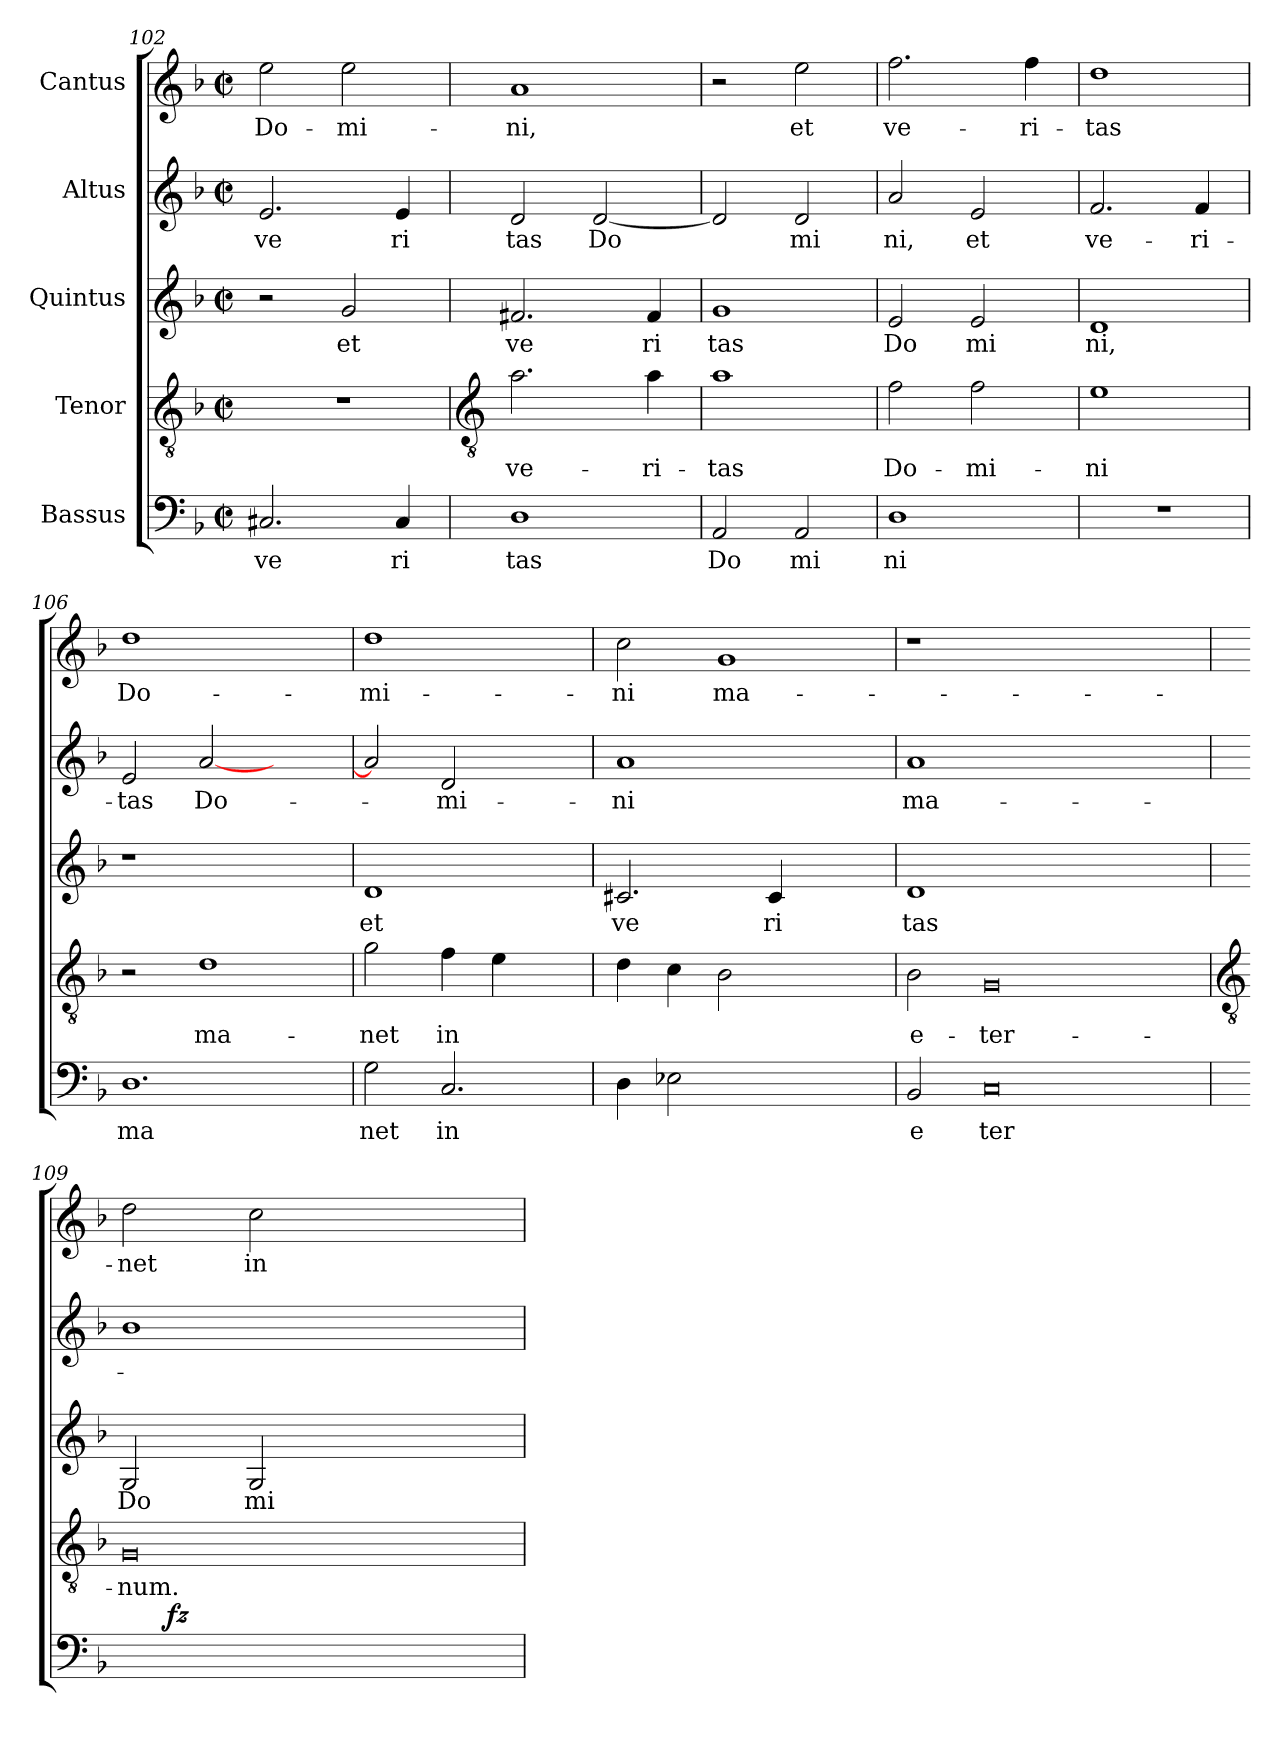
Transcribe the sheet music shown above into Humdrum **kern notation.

**kern	**text	**dynam	**kern	**text	**kern	**text	**kern	**text	**kern	**text
*part5	*part5	*part5	*part4	*part4	*part3	*part3	*part2	*part2	*part1	*part1
*staff5	*staff5	*staff5	*staff4	*staff4	*staff3	*staff3	*staff2	*staff2	*staff1	*staff1
*I"Bassus	*	*	*I"Tenor	*	*I"Quintus	*	*I"Altus	*	*I"Cantus	*
*clefF4	*	*	*clefGv2	*	*clefG2	*	*clefG2	*	*clefG2	*
*k[b-]	*	*	*k[b-]	*	*k[b-]	*	*k[b-]	*	*k[b-]	*
*F:	*	*	*F:	*	*F:	*	*F:	*	*F:	*
*M2/2	*	*	*M2/2	*	*M2/2	*	*M2/2	*	*M2/2	*
*met(c|)	*	*	*met(c|)	*	*met(c|)	*	*met(c|)	*	*met(c|)	*
=102	=102	=102	=102	=102	=102	=102	=102	=102	=102	=102
!	!LO:LY:b	!	!	!	!	!	!	!LO:LY:b	!	!LO:LY:b
2.C#X/	ve	.	1r	.	2r	.	2.e/	ve	2ee\	Do-
!	!	!	!	!	!	!LO:LY:b	!	!	!	!LO:LY:b
.	.	.	.	.	2g/	et	.	.	2ee\	-mi-
!	!LO:LY:b	!	!	!	!	!	!	!LO:LY:b	!	!
4C#/	ri	.	.	.	.	.	4e/	ri	.	.
!!LO:LB:g=z
=103	=103	=103	=103	=103	=103	=103	=103	=103	=103	=103
*	*	*	*clefGv2	*	*	*	*	*	*	*
!	!LO:LY:b	!	!	!LO:LY:b	!	!LO:LY:b	!	!LO:LY:b	!	!LO:LY:b
1D	tas	.	2.a\	ve-	2.f#X/	ve	2d/	tas	1a	-ni,
!	!	!	!	!	!	!	!	!LO:LY:b	!	!
.	.	.	.	.	.	.	[2d/	Do	.	.
!	!	!	!	!LO:LY:b	!	!LO:LY:b	!	!	!	!
.	.	.	4a\	-ri-	4f#/	ri	.	.	.	.
=104	=104	=104	=104	=104	=104	=104	=104	=104	=104	=104
!	!LO:LY:b	!	!	!LO:LY:b	!	!LO:LY:b	!	!	!	!
2AA/	Do	.	1a	-tas	1g	tas	2d/]	.	2r	.
!	!LO:LY:b	!	!	!	!	!	!	!LO:LY:b	!	!LO:LY:b
2AA/	mi	.	.	.	.	.	2d/	mi	2ee\	et
=105	=105	=105	=105	=105	=105	=105	=105	=105	=105	=105
!	!LO:LY:b	!	!	!LO:LY:b	!	!LO:LY:b	!	!LO:LY:b	!	!LO:LY:b
1D	ni	.	2f\	Do-	2e/	Do	2a/	ni,	2.ff\	ve-
!	!	!	!	!LO:LY:b	!	!LO:LY:b	!	!LO:LY:b	!	!
.	.	.	2f\	-mi-	2e/	mi	2e/	et	.	.
!	!	!	!	!	!	!	!	!	!	!LO:LY:b
.	.	.	.	.	.	.	.	.	4ff\	-ri-
!!LO:LB:g=z
=105A	=105A	=105A	=105A	=105A	=105A	=105A	=105A	=105A	=105A	=105A
!	!	!	!	!LO:LY:b	!	!LO:LY:b	!	!LO:LY:b	!	!LO:LY:b
1r	.	.	1e	-ni	1d	ni,	2.f/	ve-	1dd	-tas
!	!	!	!	!	!	!	!	!LO:LY:b	!	!
.	.	.	.	.	.	.	4f/	-ri-	.	.
=106A	=106A	=106A	=106A	=106A	=106A	=106A	=106A	=106A	=106A	=106A
!	!LO:LY:b	!	!	!	!	!	!	!LO:LY:b	!	!LO:LY:b
1.D	ma	.	2r	.	1r	.	2e/	-tas	1dd	Do-
!	!	!	!	!LO:LY:b	!	!	!	!LO:LY:b	!	!
.	.	.	1d	ma-	.	.	[2a/	Do-	.	.
.	.	.	.	.	2ryy	.	2ryy	.	2ryy	.
=107A	=107A	=107A	=107A	=107A	=107A	=107A	=107A	=107A	=107A	=107A
!	!LO:LY:b	!	!	!LO:LY:b	!	!LO:LY:b	!	!	!	!LO:LY:b
2G\	net	.	2g\	-net	1d	et	2a/]	.	1dd	-mi-
!	!LO:LY:b	!	!	!LO:LY:b	!	!	!	!LO:LY:b	!	!
2.C/	in	.	4f\	in	.	.	2d/	-mi-	.	.
.	.	.	4e\	.	.	.	.	.	.	.
.	.	.	4ryy	.	4ryy	.	4ryy	.	4ryy	.
=108A	=108A	=108A	=108A	=108A	=108A	=108A	=108A	=108A	=108A	=108A
!	!	!	!	!	!	!LO:LY:b	!	!LO:LY:b	!	!LO:LY:b
4D\	.	.	4d\	.	2.c#X/	ve	1a	-ni	2cc\	-ni
2E-X\	.	.	4c\	.	.	.	.	.	.	.
!	!	!	!	!	!	!	!	!	!	!LO:LY:b
.	.	.	2B-\	.	.	.	.	.	1g	ma-
!	!	!	!	!	!	!LO:LY:b	!	!	!	!
2.ryy	.	.	.	.	4c#/	ri	.	.	.	.
.	.	.	2ryy	.	2ryy	.	2ryy	.	.	.
!!LO:LB:g=z
=108B	=108B	=108B	=108B	=108B	=108B	=108B	=108B	=108B	=108B	=108B
!	!LO:LY:b	!	!	!LO:LY:b	!	!LO:LY:b	!	!LO:LY:b	!	!
2BB-/	e	.	2B-\	e-	1d	tas	1a	ma-	1r	.
!	!LO:LY:b	!	!	!LO:LY:b	!	!	!	!	!	!
0C	ter	.	0G	-ter-	.	.	.	.	.	.
.	.	.	.	.	1.ryy	.	1.ryy	.	1.ryy	.
!!LO:LB:g=z
=109	=109	=109	=109	=109	=109	=109	=109	=109	=109	=109
*	*	*	*clefGv2	*	*	*	*	*	*	*
!	!	!	!	!LO:LY:b	!	!LO:LY:b	!	!	!	!LO:LY:b
16ryy	.	.	0G	-num.	2G/	Do	1b-	.	2dd\	-net
16ryy	.	.	.	.	.	.	.	.	.	.
!	!	!LO:DY:b	!	!	!	!	!	!	!	!
16ryy	.	fz	.	.	.	.	.	.	.	.
1ryy	.	.	.	.	.	.	.	.	.	.
!	!	!	!	!	!	!LO:LY:b	!	!	!	!LO:LY:b
.	.	.	.	.	2G/	mi	.	.	2cc\	in
.	.	.	.	.	1ryy	.	1ryy	.	1ryy	.
2ryy	.	.	.	.	.	.	.	.	.	.
4ryy	.	.	.	.	.	.	.	.	.	.
16ryy	.	.	.	.	.	.	.	.	.	.
=	=	=	=	=	=	=	=	=	=	=
*-	*-	*-	*-	*-	*-	*-	*-	*-	*-	*-
